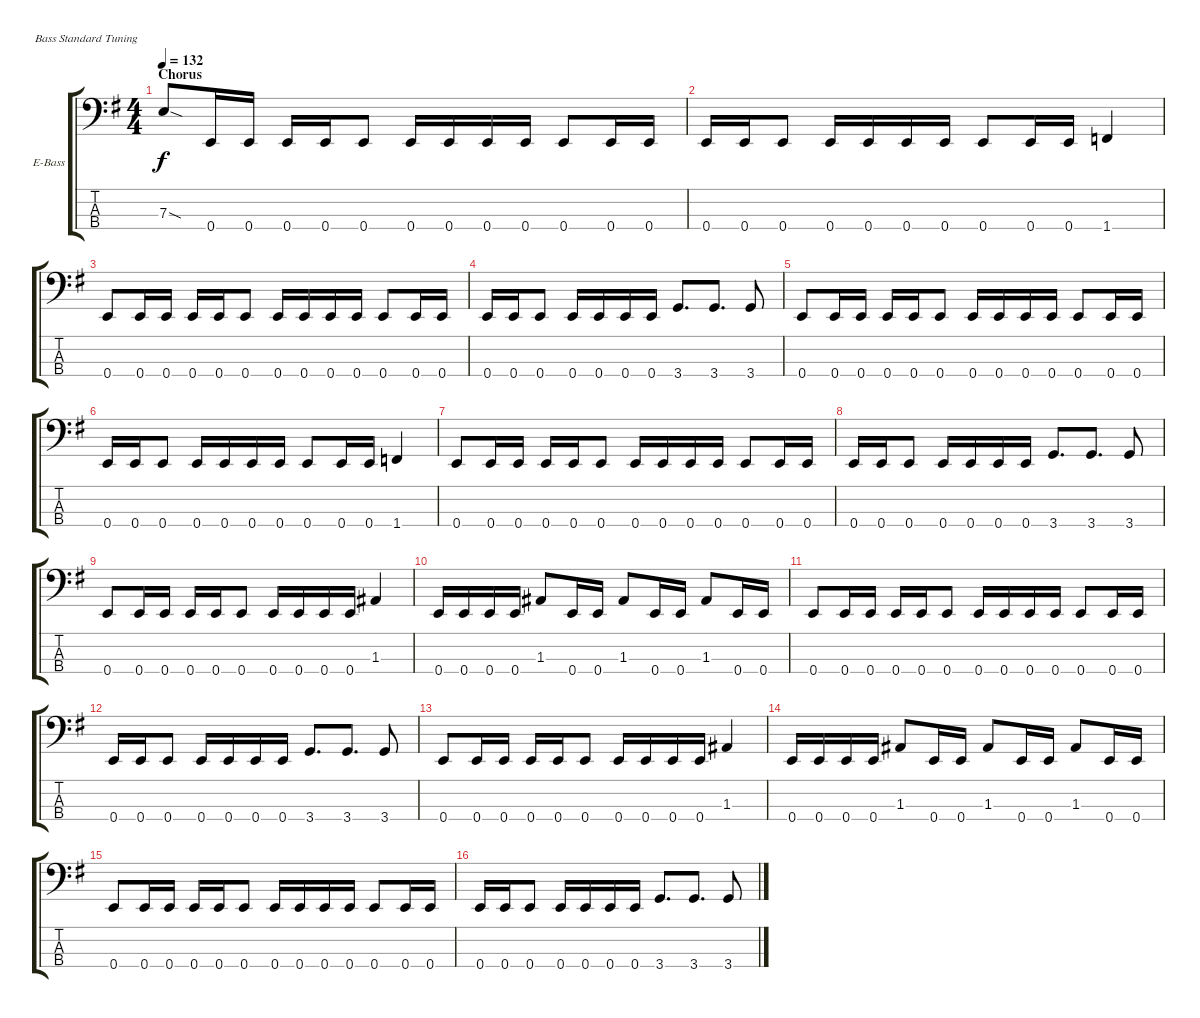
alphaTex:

\bracketExtendMode groupsimilarinstruments
\firstSystemTrackNameOrientation horizontal
\otherSystemsTrackNameOrientation horizontal
\track ("Bass" "E-Bass") {instrument electricbassfinger}
\staff {score tabs}
\tuning (G2 D2 A1 E1)
\ts (4 4)
\section ("" "Chorus")
\tempo 132
\clef f4
\ks g
7.3{sod}.8{dy f} 0.4.16 0.4.16 0.4.16 0.4.16 0.4.8 0.4.16 0.4.16 0.4.16 0.4.16 0.4.8 0.4.16 0.4.16 |
0.4.16 0.4.16 0.4.8 0.4.16 0.4.16 0.4.16 0.4.16 0.4.8 0.4.16 0.4.16 1.4.4 |
0.4.8 0.4.16 0.4.16 0.4.16 0.4.16 0.4.8 0.4.16 0.4.16 0.4.16 0.4.16 0.4.8 0.4.16 0.4.16 |
0.4.16 0.4.16 0.4.8 0.4.16 0.4.16 0.4.16 0.4.16 3.4.8{d} 3.4.8{d} 3.4.8 |
0.4.8 0.4.16 0.4.16 0.4.16 0.4.16 0.4.8 0.4.16 0.4.16 0.4.16 0.4.16 0.4.8 0.4.16 0.4.16 |
0.4.16 0.4.16 0.4.8 0.4.16 0.4.16 0.4.16 0.4.16 0.4.8 0.4.16 0.4.16 1.4.4 |
0.4.8 0.4.16 0.4.16 0.4.16 0.4.16 0.4.8 0.4.16 0.4.16 0.4.16 0.4.16 0.4.8 0.4.16 0.4.16 |
0.4.16 0.4.16 0.4.8 0.4.16 0.4.16 0.4.16 0.4.16 3.4.8{d} 3.4.8{d} 3.4.8 |
0.4.8 0.4.16 0.4.16 0.4.16 0.4.16 0.4.8 0.4.16 0.4.16 0.4.16 0.4.16 1.3.4 |
0.4.16 0.4.16 0.4.16 0.4.16 1.3.8 0.4.16 0.4.16 1.3.8 0.4.16 0.4.16 1.3.8 0.4.16 0.4.16 |
0.4.8 0.4.16 0.4.16 0.4.16 0.4.16 0.4.8 0.4.16 0.4.16 0.4.16 0.4.16 0.4.8 0.4.16 0.4.16 |
0.4.16 0.4.16 0.4.8 0.4.16 0.4.16 0.4.16 0.4.16 3.4.8{d} 3.4.8{d} 3.4.8 |
0.4.8 0.4.16 0.4.16 0.4.16 0.4.16 0.4.8 0.4.16 0.4.16 0.4.16 0.4.16 1.3.4 |
0.4.16 0.4.16 0.4.16 0.4.16 1.3.8 0.4.16 0.4.16 1.3.8 0.4.16 0.4.16 1.3.8 0.4.16 0.4.16 |
0.4.8 0.4.16 0.4.16 0.4.16 0.4.16 0.4.8 0.4.16 0.4.16 0.4.16 0.4.16 0.4.8 0.4.16 0.4.16 |
0.4.16 0.4.16 0.4.8 0.4.16 0.4.16 0.4.16 0.4.16 3.4.8{d} 3.4.8{d} 3.4.8
